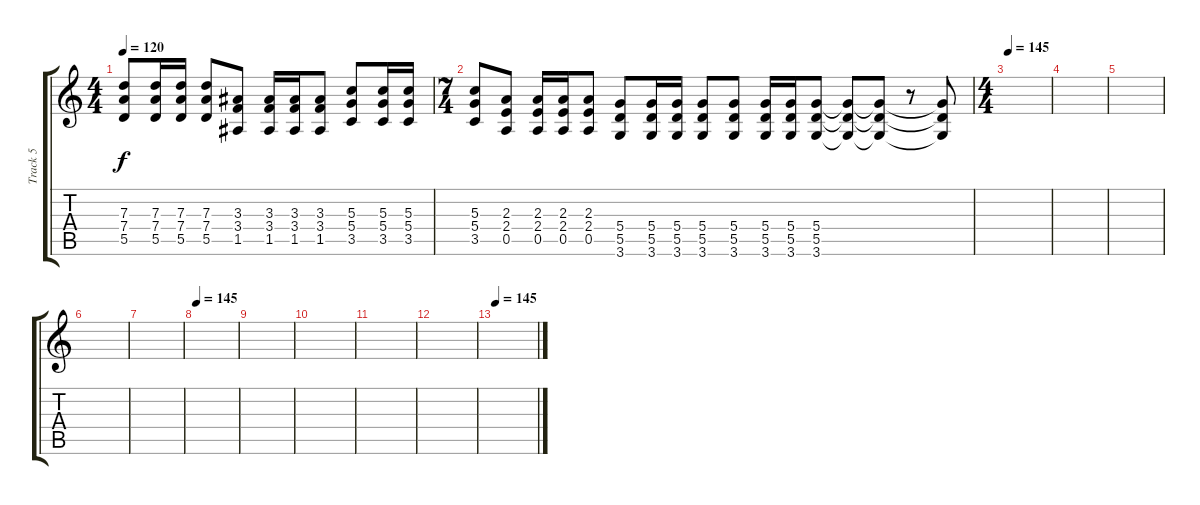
\track ("Track 5" "Track 5") {instrument electricguitarclean}
\staff {score tabs}
\tuning (E4 B3 G3 D3 A2 E2) {hide}
\ts (4 4)
\tempo 120
\clef g2
\ks c
(7.3 7.4 5.5).8{dy f} (7.3 7.4 5.5).16 (7.3 7.4 5.5).16 (7.3 7.4 5.5).8 (3.3 3.4 1.5).8 (3.3 3.4 1.5).16 (3.3 3.4 1.5).16 (3.3 3.4 1.5).8 (5.3 5.4 3.5).8 (5.3 5.4 3.5).16 (5.3 5.4 3.5).16 |
\ts (7 4)
(5.3 5.4 3.5).8 (2.3 2.4 0.5).8 (2.3 2.4 0.5).16 (2.3 2.4 0.5).16 (2.3 2.4 0.5).8 (5.4 5.5 3.6).8 (5.4 5.5 3.6).16 (5.4 5.5 3.6).16 (5.4 5.5 3.6).8 (5.4 5.5 3.6).8 (5.4 5.5 3.6).16 (5.4 5.5 3.6).16 (5.4 5.5 3.6).8 (5.4{t} 5.5{t} 3.6{t}).8 (5.4{t} 5.5{t} 3.6{t}).8 r.8 (5.4{t} 5.5{t} 3.6{t}).8 |
\ts (4 4)
\tempo 145
|
|
|
|
|
\tempo 145
|
|
|
|
|
\tempo 145
